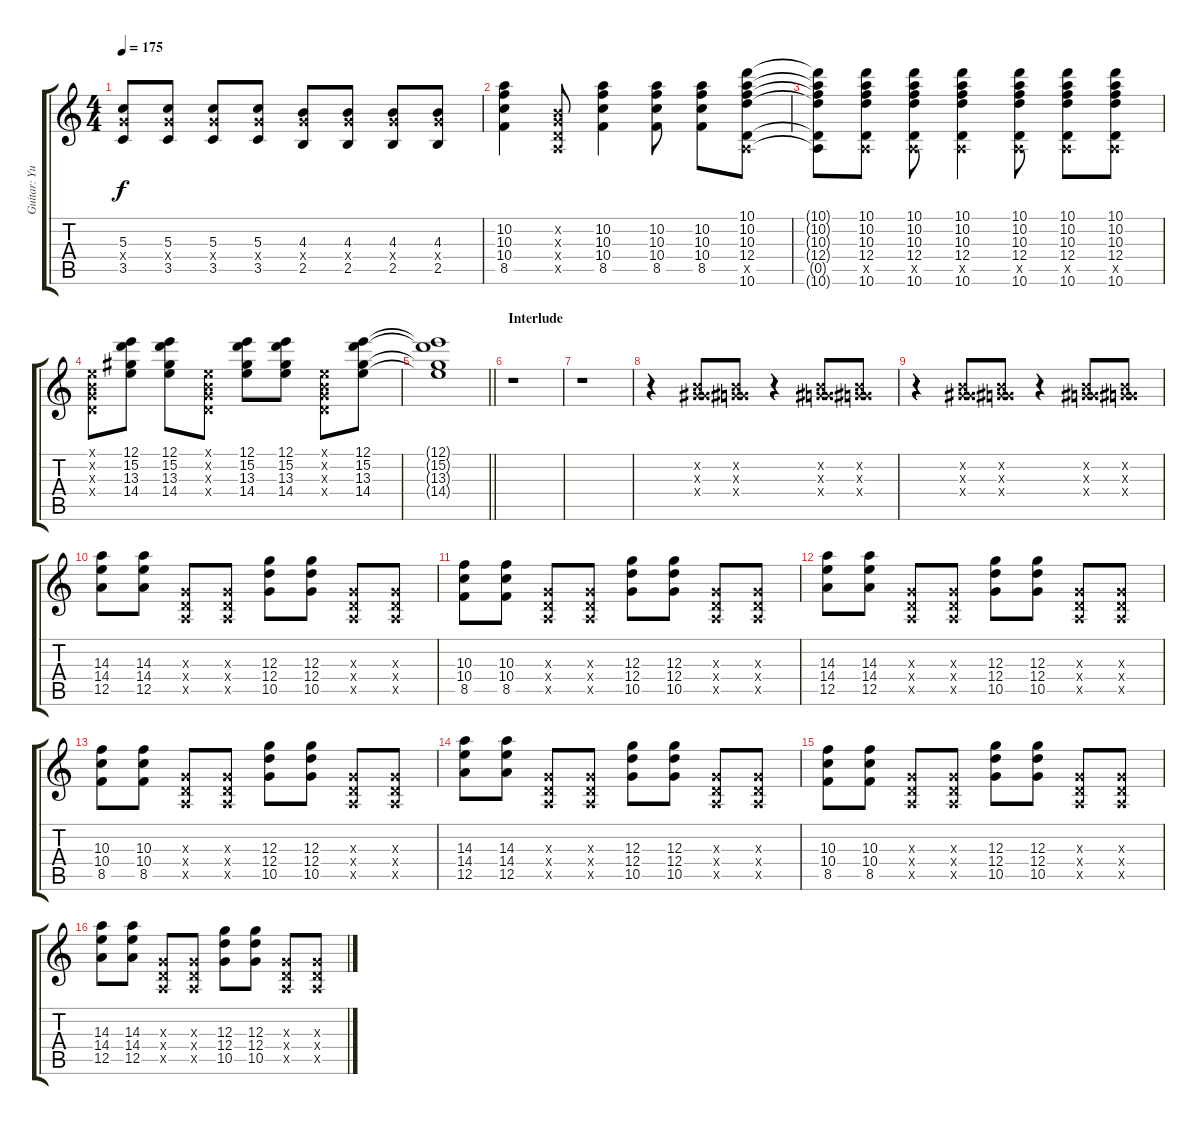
\track ("Guitar: Yui Hirasawa" "Guitar: Yu") {instrument electricguitarclean}
\staff {score tabs}
\tuning (E4 B3 G3 D3 A2 E2) {hide}
\ts (4 4)
\tempo 175
\clef g2
\ks c
(5.3 5.4{x} 3.5).8{dy f} (5.3 5.4{x} 3.5).8 (5.3 5.4{x} 3.5).8 (5.3 5.4{x} 3.5).8 (4.3 5.4{x} 2.5).8 (4.3 5.4{x} 2.5).8 (4.3 5.4{x} 2.5).8 (4.3 5.4{x} 2.5).8 |
(10.2 10.3 10.4 8.5).4 (0.2{x} 0.3{x} 0.4{x} 0.5{x}).8 (10.2 10.3 10.4 8.5).4 (10.2 10.3 10.4 8.5).8 (10.2 10.3 10.4 8.5).8 (10.1 10.2 10.3 12.4 0.5{x} 10.6).8 |
(10.1{t} 10.2{t} 10.3{t} 12.4{t} 0.5{t} 10.6{t}).8 (10.1 10.2 10.3 12.4 0.5{x} 10.6).8 (10.1 10.2 10.3 12.4 0.5{x} 10.6).8 (10.1 10.2 10.3 12.4 0.5{x} 10.6).4 (10.1 10.2 10.3 12.4 0.5{x} 10.6).8 (10.1 10.2 10.3 12.4 0.5{x} 10.6).8 (10.1 10.2 10.3 12.4 0.5{x} 10.6).8 |
(0.1{x} 0.2{x} 0.3{x} 0.4{x}).8 (12.1 15.2 13.3 14.4).8 (12.1 15.2 13.3 14.4).8 (0.1{x} 0.2{x} 0.3{x} 0.4{x}).8 (12.1 15.2 13.3 14.4).8 (12.1 15.2 13.3 14.4).8 (0.1{x} 0.2{x} 0.3{x} 0.4{x}).8 (12.1 15.2 13.3 14.4).8 |
\barLineRight lightlight
(12.1{t} 15.2{t} 13.3{t} 14.4{t}).1 |
\section ("" "Interlude")
r.1 |
r.1 |
r.4 (0.2{x} 0.3{x} 6.4{x}).8 (0.2{x} 0.3{x} 6.4{x}).8 r.4 (0.2{x} 0.3{x} 6.4{x}).8 (0.2{x} 0.3{x} 6.4{x}).8 |
r.4 (0.2{x} 0.3{x} 6.4{x}).8 (0.2{x} 0.3{x} 6.4{x}).8 r.4 (0.2{x} 0.3{x} 6.4{x}).8 (0.2{x} 0.3{x} 6.4{x}).8 |
(14.3 14.4 12.5).8 (14.3 14.4 12.5).8 (0.3{x} 0.4{x} 0.5{x}).8 (0.3{x} 0.4{x} 0.5{x}).8 (12.3 12.4 10.5).8 (12.3 12.4 10.5).8 (0.3{x} 0.4{x} 0.5{x}).8 (0.3{x} 0.4{x} 0.5{x}).8 |
(10.3 10.4 8.5).8 (10.3 10.4 8.5).8 (0.3{x} 0.4{x} 0.5{x}).8 (0.3{x} 0.4{x} 0.5{x}).8 (12.3 12.4 10.5).8 (12.3 12.4 10.5).8 (0.3{x} 0.4{x} 0.5{x}).8 (0.3{x} 0.4{x} 0.5{x}).8 |
(14.3 14.4 12.5).8 (14.3 14.4 12.5).8 (0.3{x} 0.4{x} 0.5{x}).8 (0.3{x} 0.4{x} 0.5{x}).8 (12.3 12.4 10.5).8 (12.3 12.4 10.5).8 (0.3{x} 0.4{x} 0.5{x}).8 (0.3{x} 0.4{x} 0.5{x}).8 |
(10.3 10.4 8.5).8 (10.3 10.4 8.5).8 (0.3{x} 0.4{x} 0.5{x}).8 (0.3{x} 0.4{x} 0.5{x}).8 (12.3 12.4 10.5).8 (12.3 12.4 10.5).8 (0.3{x} 0.4{x} 0.5{x}).8 (0.3{x} 0.4{x} 0.5{x}).8 |
(14.3 14.4 12.5).8 (14.3 14.4 12.5).8 (0.3{x} 0.4{x} 0.5{x}).8 (0.3{x} 0.4{x} 0.5{x}).8 (12.3 12.4 10.5).8 (12.3 12.4 10.5).8 (0.3{x} 0.4{x} 0.5{x}).8 (0.3{x} 0.4{x} 0.5{x}).8 |
(10.3 10.4 8.5).8 (10.3 10.4 8.5).8 (0.3{x} 0.4{x} 0.5{x}).8 (0.3{x} 0.4{x} 0.5{x}).8 (12.3 12.4 10.5).8 (12.3 12.4 10.5).8 (0.3{x} 0.4{x} 0.5{x}).8 (0.3{x} 0.4{x} 0.5{x}).8 |
(14.3 14.4 12.5).8 (14.3 14.4 12.5).8 (0.3{x} 0.4{x} 0.5{x}).8 (0.3{x} 0.4{x} 0.5{x}).8 (12.3 12.4 10.5).8 (12.3 12.4 10.5).8 (0.3{x} 0.4{x} 0.5{x}).8 (0.3{x} 0.4{x} 0.5{x}).8
